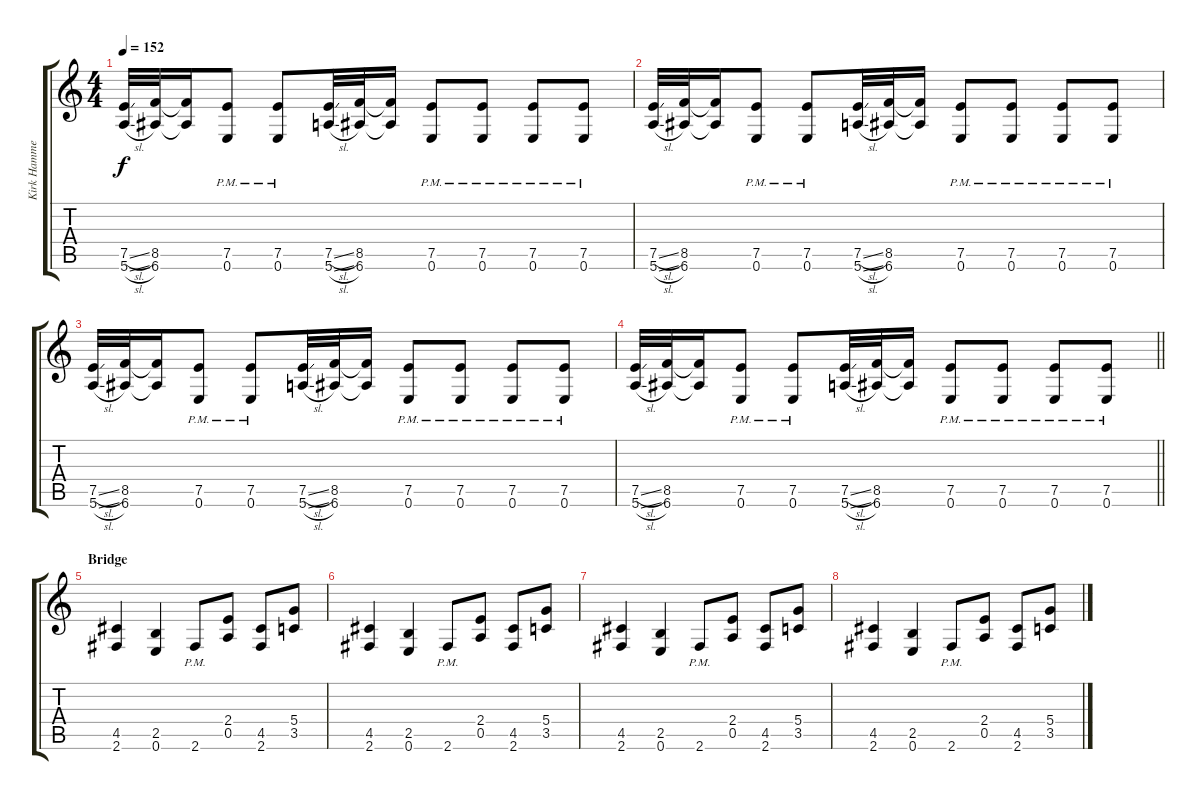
\track ("Kirk Hammet" "Kirk Hamme") {instrument distortionguitar}
\staff {score tabs}
\tuning (E4 B3 G3 D3 A2 E2) {hide}
\ts (4 4)
\tempo 152
\clef g2
\ks c
(7.5{sl} 5.6{sl}).32{dy f} (8.5 6.6).32 (8.5{t} 6.6{t}).16 (7.5{pm} 0.6{pm}).8 (7.5{pm} 0.6{pm}).8 (7.5{sl} 5.6{sl}).32 (8.5 6.6).32 (8.5{t} 6.6{t}).16 (7.5{pm} 0.6{pm}).8 (7.5{pm} 0.6{pm}).8 (7.5{pm} 0.6{pm}).8 (7.5{pm} 0.6{pm}).8 |
(7.5{sl} 5.6{sl}).32 (8.5 6.6).32 (8.5{t} 6.6{t}).16 (7.5{pm} 0.6{pm}).8 (7.5{pm} 0.6{pm}).8 (7.5{sl} 5.6{sl}).32 (8.5 6.6).32 (8.5{t} 6.6{t}).16 (7.5{pm} 0.6{pm}).8 (7.5{pm} 0.6{pm}).8 (7.5{pm} 0.6{pm}).8 (7.5{pm} 0.6{pm}).8 |
(7.5{sl} 5.6{sl}).32 (8.5 6.6).32 (8.5{t} 6.6{t}).16 (7.5{pm} 0.6{pm}).8 (7.5{pm} 0.6{pm}).8 (7.5{sl} 5.6{sl}).32 (8.5 6.6).32 (8.5{t} 6.6{t}).16 (7.5{pm} 0.6{pm}).8 (7.5{pm} 0.6{pm}).8 (7.5{pm} 0.6{pm}).8 (7.5{pm} 0.6{pm}).8 |
\barLineRight lightlight
(7.5{sl} 5.6{sl}).32 (8.5 6.6).32 (8.5{t} 6.6{t}).16 (7.5{pm} 0.6{pm}).8 (7.5{pm} 0.6{pm}).8 (7.5{sl} 5.6{sl}).32 (8.5 6.6).32 (8.5{t} 6.6{t}).16 (7.5{pm} 0.6{pm}).8 (7.5{pm} 0.6{pm}).8 (7.5{pm} 0.6{pm}).8 (7.5{pm} 0.6{pm}).8 |
\section ("" "Bridge")
(4.5 2.6).4 (2.5 0.6).4 2.6{pm}.8 (2.4 0.5).8 (4.5 2.6).8 (5.4 3.5).8 |
(4.5 2.6).4 (2.5 0.6).4 2.6{pm}.8 (2.4 0.5).8 (4.5 2.6).8 (5.4 3.5).8 |
(4.5 2.6).4 (2.5 0.6).4 2.6{pm}.8 (2.4 0.5).8 (4.5 2.6).8 (5.4 3.5).8 |
(4.5 2.6).4 (2.5 0.6).4 2.6{pm}.8 (2.4 0.5).8 (4.5 2.6).8 (5.4 3.5).8
